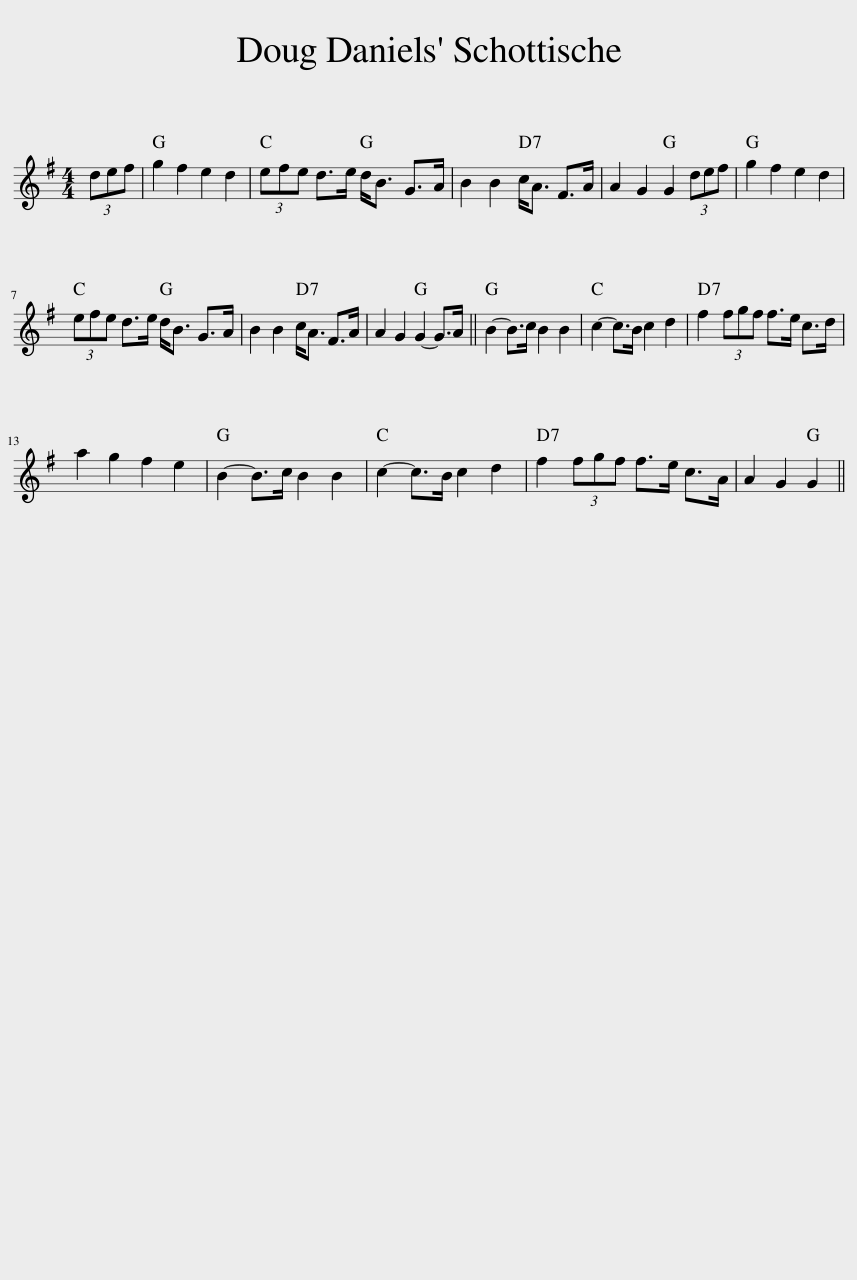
X:1
L:1/8
M:4/4
I:linebreak $
K:G
V:1 treble
V:1
 (3def | g2 f2 e2 d2 | (3efe d>e d<B G>A | B2 B2 c<A F>A | A2 G2 G2 (3def | %5
 g2 f2 e2 d2 |$ (3efe d>e d<B G>A | B2 B2 c<A F>A | A2 G2 G2- G>A || B2- B>c B2 B2 | %10
 c2- c>B c2 d2 | f2 (3fgf f>e c>d |$ a2 g2 f2 e2 | B2- B>c B2 B2 | c2- c>B c2 d2 | %15
 f2 (3fgf f>e c>A | A2 G2 G2 || %17
